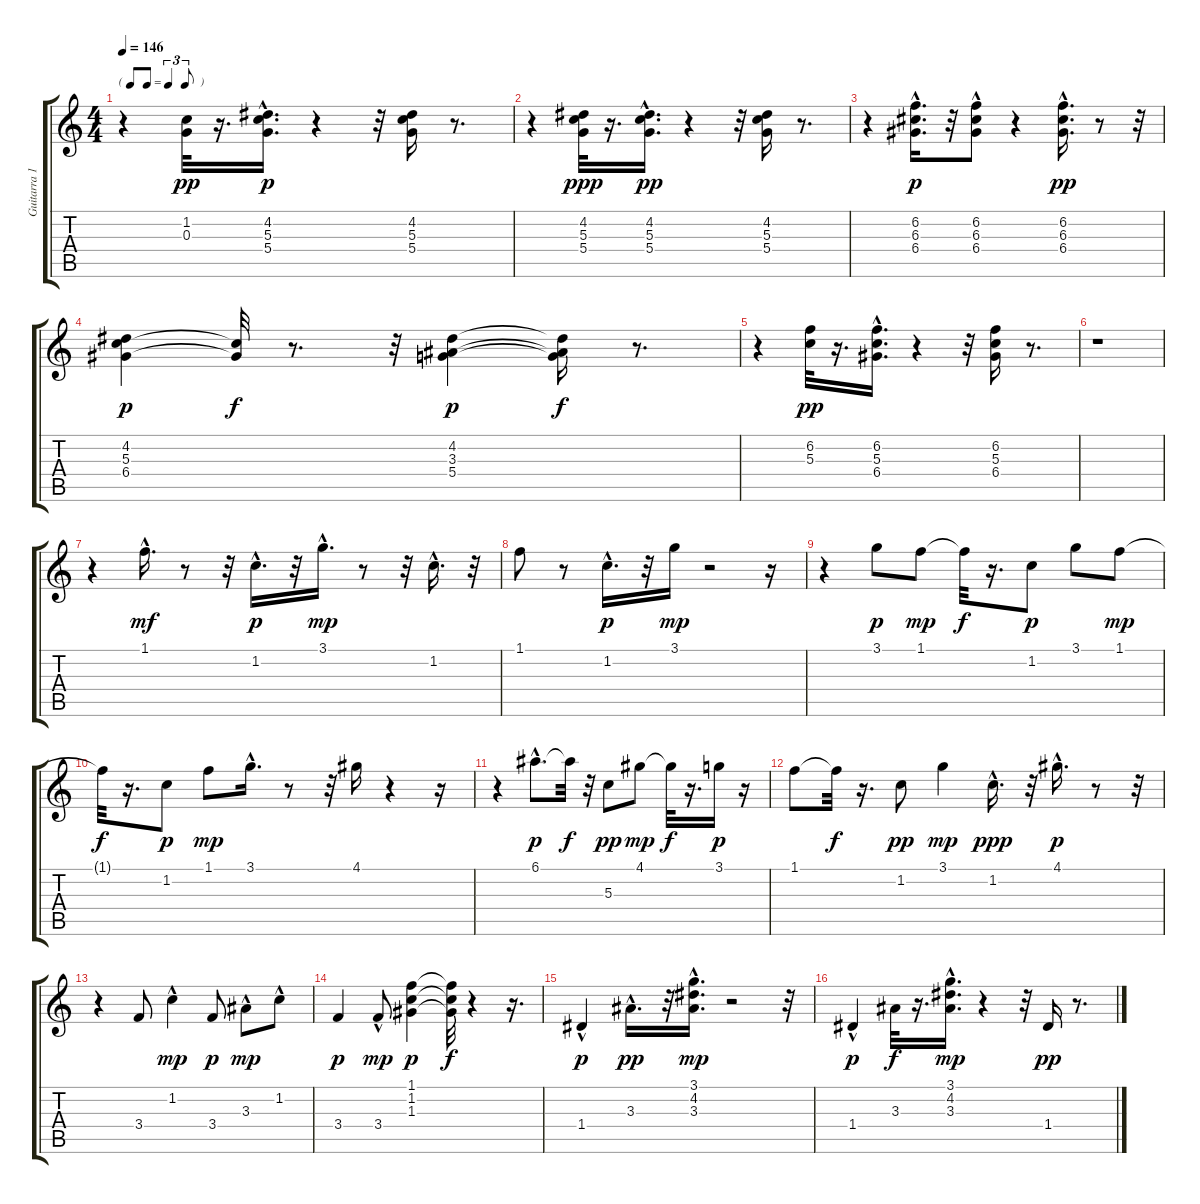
\track ("Guitarra 1" "Guitarra 1") {instrument acousticguitarnylon}
\staff {score tabs}
\tuning (E4 B3 G3 D3 A2 E2) {hide}
\ts (4 4)
\tf triplet8th
\tempo 146
\clef g2
\ks c
r.4{dy pp} (1.2 0.3).32 r.16{d} (4.2{hac} 5.3{hac} 5.4{hac}).16{d dy p} r.4 r.32 (4.2 5.3 5.4).16 r.8{d} |
r.4 (4.2 5.3 5.4).32{dy ppp} r.16{d} (4.2{hac} 5.3{hac} 5.4{hac}).16{d dy pp} r.4 r.32 (4.2 5.3 5.4).16 r.8{d} |
r.4 (6.2{hac} 6.3 6.4).16{d dy p} r.32 (6.2 6.3{hac} 6.4{hac}).8 r.4 (6.2{hac} 6.3 6.4).16{d dy pp} r.8 r.32 |
(4.2 5.3 6.4).4{dy p} (5.3{t} 6.4{t}).32{dy f} r.8{d} r.32 (4.2 3.3 5.4).4{dy p} (4.2{t} 3.3{t} 5.4{t}).16{dy f} r.8{d} |
r.4 (6.2 5.3).32{dy pp} r.16{d} (6.2{hac} 5.3 6.4).16{d} r.4 r.32 (6.2 5.3 6.4).16 r.8{d} |
r.1 |
r.4 1.1{hac}.16{d dy mf} r.8 r.32 1.2{hac}.16{d dy p} r.32 3.1{hac}.16{d dy mp} r.8 r.32 1.2{hac}.16{d} r.32 |
1.1.8 r.8 1.2{hac}.16{d dy p} r.32 3.1.16{dy mp} r.2 r.16 |
r.4 3.1.8{dy p} 1.1.8{dy mp} 1.1{t}.32{dy f} r.16{d} 1.2.8{dy p} 3.1.8 1.1.8{dy mp} |
1.1{t}.32{dy f} r.16{d} 1.2.8{dy p} 1.1.8{dy mp} 3.1{hac}.16{d} r.8 r.32 4.1.16 r.4 r.16 |
r.4 6.1{hac}.8{d dy p} 6.1{t}.32{dy f} r.32 5.3.8{dy pp} 4.1.8{dy mp} 4.1{t}.32{dy f} r.16{d} 3.1.16{dy p} r.16 |
1.1.8 1.1{t}.32{dy f} r.16{d} 1.2.8{dy pp} 3.1.4{dy mp} 1.2{hac}.16{d dy ppp} r.32 4.1{hac}.16{d dy p} r.8 r.32 |
r.4 3.4.8 1.2{hac}.4{dy mp} 3.4.8{dy p} 3.3{hac}.8{dy mp} 1.2{hac}.8 |
3.4.4{dy p} 3.4{hac}.8{dy mp} (1.1 1.2 1.3).4{dy p} (1.1{t} 1.2{t} 1.3{t}).32{dy f} r.4 r.16{d} |
1.4{hac}.4{dy p} 3.3{hac}.16{d dy pp} r.32 (3.1{hac} 4.2{hac} 3.3{hac}).16{d dy mp} r.2 r.32 |
1.4{hac}.4{dy p} 3.3.32{dy f} r.16{d} (3.1{hac} 4.2{hac} 3.3{hac}).16{d dy mp} r.4 r.32 1.4.16{dy pp} r.8{d}
